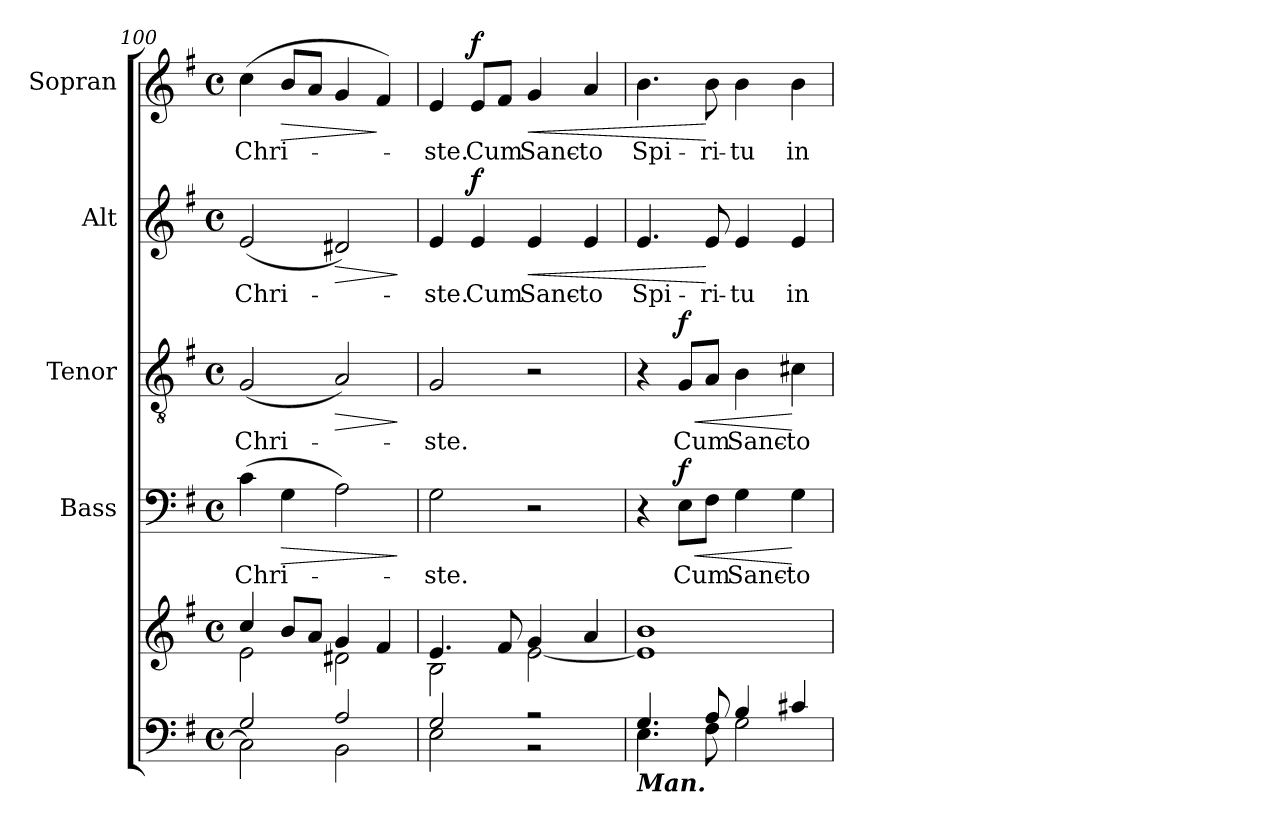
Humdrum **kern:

**kern	**kern	**kern	**text	**dynam	**kern	**text	**dynam	**kern	**text	**dynam	**kern	**text	**dynam
*part5	*part5	*part4	*part4	*part4	*part3	*part3	*part3	*part2	*part2	*part2	*part1	*part1	*part1
*staff6	*staff5	*staff4	*staff4	*staff4	*staff3	*staff3	*staff3	*staff2	*staff2	*staff2	*staff1	*staff1	*staff1
*	*	*I"Bass	*	*	*I"Tenor	*	*	*I"Alt	*	*	*I"Sopran	*	*
*	*	*I'B.	*	*	*I'T.	*	*	*I'A.	*	*	*I'S.	*	*
!!LO:LB:g=z
*clefF4	*clefG2	*clefF4	*	*	*clefGv2	*	*	*clefG2	*	*	*clefG2	*	*
*k[f#]	*k[f#]	*k[f#]	*	*	*k[f#]	*	*	*k[f#]	*	*	*k[f#]	*	*
*G:	*G:	*G:	*	*	*G:	*	*	*G:	*	*	*G:	*	*
*M4/4	*M4/4	*M4/4	*	*	*M4/4	*	*	*M4/4	*	*	*M4/4	*	*
*met(c)	*met(c)	*met(c)	*	*	*met(c)	*	*	*met(c)	*	*	*met(c)	*	*
=100	=100	=100	=100	=100	=100	=100	=100	=100	=100	=100	=100	=100	=100
*^	*^	*	*	*	*	*	*	*	*	*	*	*	*
!	!	!	!	!	!LO:LY:b	!	!	!LO:LY:b	!	!	!LO:LY:b	!	!	!LO:LY:b	!
2G/	2C\]	4cc/	2e\	(>4c\	Chri-	.	(<2G/	Chri-	.	(<2e/	Chri-	.	(>4cc\	Chri-	.
!	!	!	!	!	!	!LO:HP:b	!	!	!	!	!	!	!	!	!LO:HP:b
.	.	8b/L	.	4G\	.	>	.	.	.	.	.	.	8b/L	.	>
.	.	8a/J	.	.	.	.	.	.	.	.	.	.	8a/J	.	.
!	!	!	!	!	!	!	!	!	!LO:HP:b	!	!	!LO:HP:b	!	!	!
2A/	2BB\	4g/	2d#X\	2A\)	.	.	2A/)	.	>	2d#X/)	.	>	4g/	.	.
.	.	4f#/	.	.	.	.	.	.	.	.	.	.	4f#/)	.	]
*v	*v	*	*	*	*	*	*	*	*	*	*	*	*	*	*
*	*v	*v	*	*	*	*	*	*	*	*	*	*	*	*
.	.	.	.	]	.	.	]	.	.	]	.	.	.
=101	=101	=101	=101	=101	=101	=101	=101	=101	=101	=101	=101	=101	=101
*^	*^	*	*	*	*	*	*	*	*	*	*	*	*
!	!	!	!	!	!LO:LY:b	!	!	!LO:LY:b	!	!	!LO:LY:b	!	!	!LO:LY:b	!
2G/	2E\	4.e/	2B\	2G\	-ste.	.	2G/	-ste.	.	4e/	-ste.	.	4e/	-ste.	.
!	!	!	!	!	!	!	!	!	!	!	!LO:LY:b	!LO:DY:a	!	!LO:LY:b	!LO:DY:a
.	.	.	.	.	.	.	.	.	.	4e/	Cum	f	8e/L	Cum	f
.	.	8f#/	.	.	.	.	.	.	.	.	.	.	8f#/J	.	.
!	!	!	!	!	!	!	!	!	!	!	!LO:LY:b	!LO:HP:b	!	!LO:LY:b	!LO:HP:b
2r	2r	4g/	[<2e\	2r	.	.	2r	.	.	4e/	Sanc-	<	4g/	Sanc-	<
!	!	!	!	!	!	!	!	!	!	!	!LO:LY:b	!	!	!LO:LY:b	!
.	.	4a/	.	.	.	.	.	.	.	4e/	-to	.	4a/	-to	.
=102	=102	=102	=102	=102	=102	=102	=102	=102	=102	=102	=102	=102	=102	=102	=102
!LO:TX:b:Bi:t=Man.	!	!	!	!	!	!	!	!	!	!	!	!	!	!	!
!	!	!	!	!	!	!	!	!	!	!	!LO:LY:b	!	!	!LO:LY:b	!
4.G/	4.E\	1b	1e]	4r	.	.	4r	.	.	4.e/	Spi-	.	4.b\	Spi-	.
!	!	!	!	!	!LO:LY:b	!LO:HP:b	!	!LO:LY:b	!LO:HP:b	!	!	!	!	!	!
!	!	!	!	!	!	!LO:DY:n=1:a	!	!	!LO:DY:n=1:a	!	!	!	!	!	!
.	.	.	.	8E\L	Cum	< f	8G/L	Cum	< f	.	.	.	.	.	.
!	!	!	!	!	!	!	!	!	!	!	!LO:LY:b	!	!	!LO:LY:b	!
8A/	8F#\	.	.	8F#\J	.	.	8A/J	.	.	8e/	-ri-	[	8b\	-ri-	[
!	!	!	!	!	!LO:LY:b	!	!	!LO:LY:b	!	!	!LO:LY:b	!	!	!LO:LY:b	!
4B/	2G\	.	.	4G\	Sanc-	.	4B\	Sanc-	.	4e/	-tu	.	4b\	-tu	.
!	!	!	!	!	!LO:LY:b	!	!	!LO:LY:b	!	!	!LO:LY:b	!	!	!LO:LY:b	!
4c#X/	.	.	.	4G\	-to	[	4c#X\	-to	[	4e/	in	.	4b\	in	.
*v	*v	*	*	*	*	*	*	*	*	*	*	*	*	*	*
*	*v	*v	*	*	*	*	*	*	*	*	*	*	*	*
=	=	=	=	=	=	=	=	=	=	=	=	=	=
*-	*-	*-	*-	*-	*-	*-	*-	*-	*-	*-	*-	*-	*-
